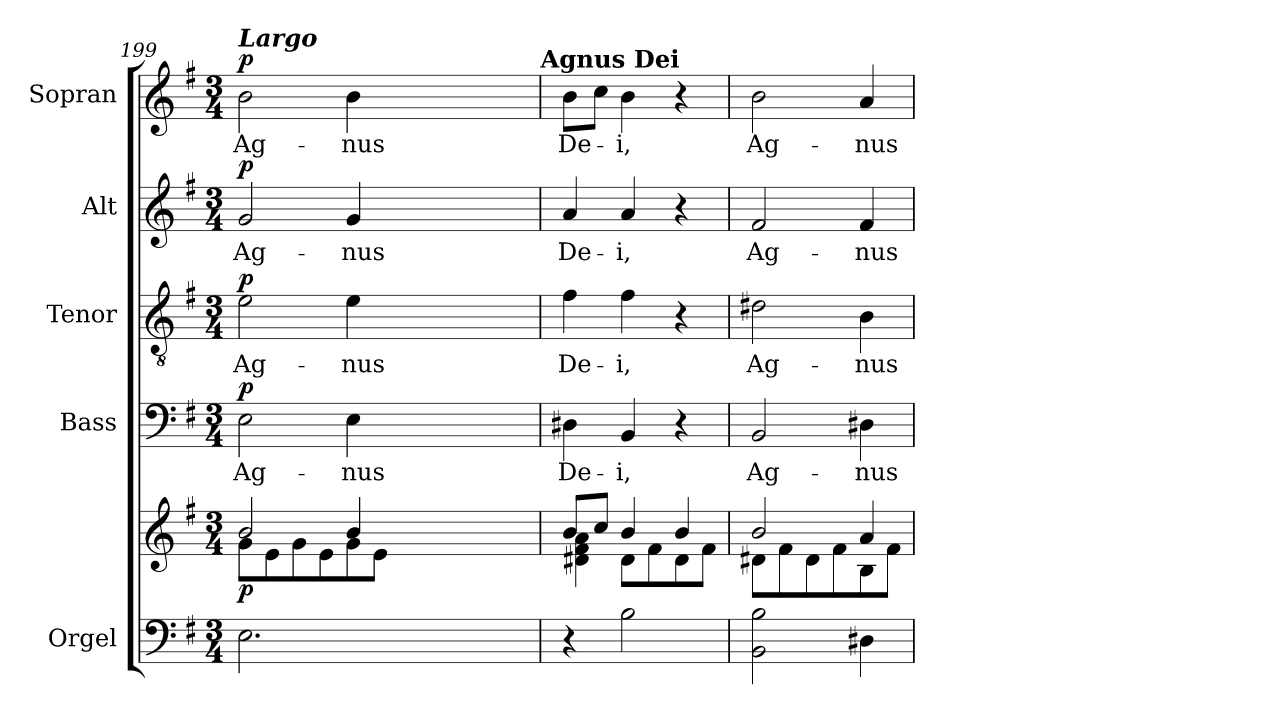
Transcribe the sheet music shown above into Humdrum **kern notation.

**kern	**kern	**dynam	**kern	**text	**dynam	**kern	**text	**dynam	**kern	**text	**dynam	**kern	**text	**dynam
*part5	*part5	*part5	*part4	*part4	*part4	*part3	*part3	*part3	*part2	*part2	*part2	*part1	*part1	*part1
*staff6	*staff5	*staff5/6	*staff4	*staff4	*staff4	*staff3	*staff3	*staff3	*staff2	*staff2	*staff2	*staff1	*staff1	*staff1
*I"Orgel	*	*	*I"Bass	*	*	*I"Tenor	*	*	*I"Alt	*	*	*I"Sopran	*	*
*I'Org.	*	*	*I'B.	*	*	*I'T.	*	*	*I'A.	*	*	*I'S.	*	*
!!LO:PB:g=z
*clefF4	*clefG2	*	*clefF4	*	*	*clefGv2	*	*	*clefG2	*	*	*clefG2	*	*
*k[f#]	*k[f#]	*	*k[f#]	*	*	*k[f#]	*	*	*k[f#]	*	*	*k[f#]	*	*
*G:	*G:	*	*G:	*	*	*G:	*	*	*G:	*	*	*G:	*	*
*M3/4	*M3/4	*	*M3/4	*	*	*M3/4	*	*	*M3/4	*	*	*M3/4	*	*
=199	=199	=199	=199	=199	=199	=199	=199	=199	=199	=199	=199	=199	=199	=199
*	*^	*	*	*	*	*	*	*	*	*	*	*	*	*
!	!	!	!	!	!	!	!	!	!	!	!	!	!LO:TX:a:Bi:t=Largo	!	!
!	!	!	!LO:DY:b	!	!LO:LY:b	!LO:DY:a	!	!LO:LY:b	!LO:DY:a	!	!LO:LY:b	!LO:DY:a	!	!LO:LY:b	!LO:DY:a
2.E\	2b/	8g\L	p	2E\	Ag-	p	2e\	Ag-	p	2g/	Ag-	p	2b\	Ag-	p
.	.	8e\	.	.	.	.	.	.	.	.	.	.	.	.	.
.	.	8g\	.	.	.	.	.	.	.	.	.	.	.	.	.
.	.	8e\	.	.	.	.	.	.	.	.	.	.	.	.	.
!	!	!	!	!	!LO:LY:b	!	!	!LO:LY:b	!	!	!LO:LY:b	!	!	!LO:LY:b	!
.	4b/	8g\	.	4E\	-nus	.	4e\	-nus	.	4g/	-nus	.	4b\	-nus	.
.	.	8e\J	.	.	.	.	.	.	.	.	.	.	.	.	.
1...ryy	1...ryy	1...ryy	.	1...ryy	.	.	1...ryy	.	.	1...ryy	.	.	1...ryy	.	.
!	!	!	!	!	!	!	!	!	!	!	!	!	!LO:TX:a:B:t=Agnus Dei	!	!
=200	=200	=200	=200	=200	=200	=200	=200	=200	=200	=200	=200	=200	=200	=200	=200
!	!	!	!	!	!LO:LY:b	!	!	!LO:LY:b	!	!	!LO:LY:b	!	!	!LO:LY:b	!
4r	8b/L	4d#X\ 4f#\ 4a\	.	4D#X\	De-	.	4f#\	De-	.	4a/	De-	.	8b\L	De-	.
.	8cc/J	.	.	.	.	.	.	.	.	.	.	.	8cc\J	.	.
!	!	!	!	!	!LO:LY:b	!	!	!LO:LY:b	!	!	!LO:LY:b	!	!	!LO:LY:b	!
2B\	4b/	8d#\L	.	4BB/	-i,	.	4f#\	-i,	.	4a/	-i,	.	4b\	-i,	.
.	.	8f#\	.	.	.	.	.	.	.	.	.	.	.	.	.
.	4b/	8d#\	.	4r	.	.	4r	.	.	4r	.	.	4r	.	.
.	.	8f#\J	.	.	.	.	.	.	.	.	.	.	.	.	.
=201	=201	=201	=201	=201	=201	=201	=201	=201	=201	=201	=201	=201	=201	=201	=201
!	!	!	!	!	!LO:LY:b	!	!	!LO:LY:b	!	!	!LO:LY:b	!	!	!LO:LY:b	!
2BB\ 2B\	2b/	8d#X\L	.	2BB/	Ag-	.	2d#X\	Ag-	.	2f#/	Ag-	.	2b\	Ag-	.
.	.	8f#\	.	.	.	.	.	.	.	.	.	.	.	.	.
.	.	8d#\	.	.	.	.	.	.	.	.	.	.	.	.	.
.	.	8f#\	.	.	.	.	.	.	.	.	.	.	.	.	.
!	!	!	!	!	!LO:LY:b	!	!	!LO:LY:b	!	!	!LO:LY:b	!	!	!LO:LY:b	!
4D#X\	4a/	8B\	.	4D#X\	-nus	.	4B\	-nus	.	4f#/	-nus	.	4a/	-nus	.
.	.	8f#\J	.	.	.	.	.	.	.	.	.	.	.	.	.
*	*v	*v	*	*	*	*	*	*	*	*	*	*	*	*	*
=	=	=	=	=	=	=	=	=	=	=	=	=	=	=
*-	*-	*-	*-	*-	*-	*-	*-	*-	*-	*-	*-	*-	*-	*-
